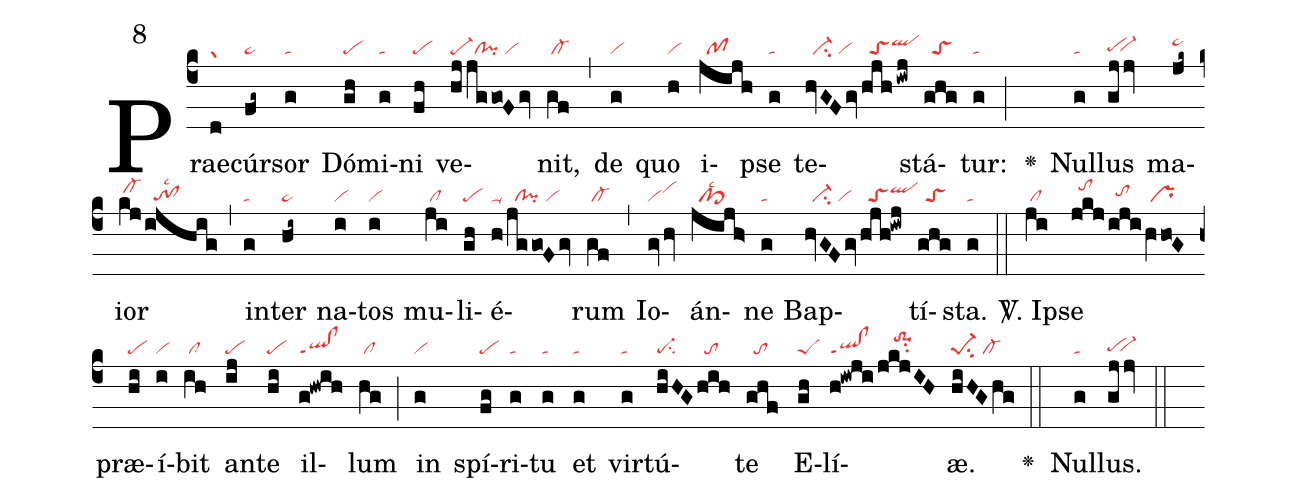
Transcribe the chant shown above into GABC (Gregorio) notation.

mode: 8;
nabc-lines:1;
%%
(c4)Prae(d|gr)cúr(fg~|pe~)sor(g|ta) Dó(gh|pe)mi(g|ta)ni(fh|pe) ve(hj|pe-|/jggo!Fgv|//cl!pi/vi)nit,(gf|/cl-) (,)
de(g|vi) quo(h|vi) i(jijh|//pf)pse(g|ta) te(hvGFgv|//ci-/vi|hjhiwj|//toSqlhi)stá(ghg|//toS)tur:(g|ta) (;)
<v>\greheightstar</v>()
Nul(g|ta)lus(gjjv|pehg``vi-hg) ma(jk~|pe~hi)ior(kj|/cl-hi|/ijhig|//to!cllsc2) (,) in(g|ta)ter(hi~|pe~) na(i|vi)tos(i|vi) mu(ji|/cl)li(gh|pe)é(h|ta-|/jggo!Fgv|//cl!pi/vi)rum(gf|/cl-) (,) Io(gvhv|vivihi)án(jijh>|//pf>lsc2)ne(g|ta) Bap(hvGFgv|//ci-/vi|hjh!iwj|//toSqlhi)tí(ghg|//toS)sta.(g|ta) (::)

<sp>V/</sp>.
I(ji|/cl)pse(jkj|//tohj|/iji|//tohh|/hVho!G|/pr) præ(hi|pe)í(i|vi)bit(ih|/cl) an(ij|pe)te(hi|pe) il(g!hwih|ql!clppt1)lum(hg|/cl) (;) in(g|vi) spí(fg|pe)ri(g|ta)tu(g|ta) et(g|ta) vir(g|ta)tú(hiHG|pe-su2|hih|//to)te(ghf|//to) E(gh|peS)lí(h!iwji|ql!clppt1|/jkjIH|////to-1hjsu2)æ.(hiHGhg|pe-1su2/cl-) (::)

<v>\greheightstar</v>() Nul(g|ta)lus.(gjjv|pehg``vi-hg) (::)
